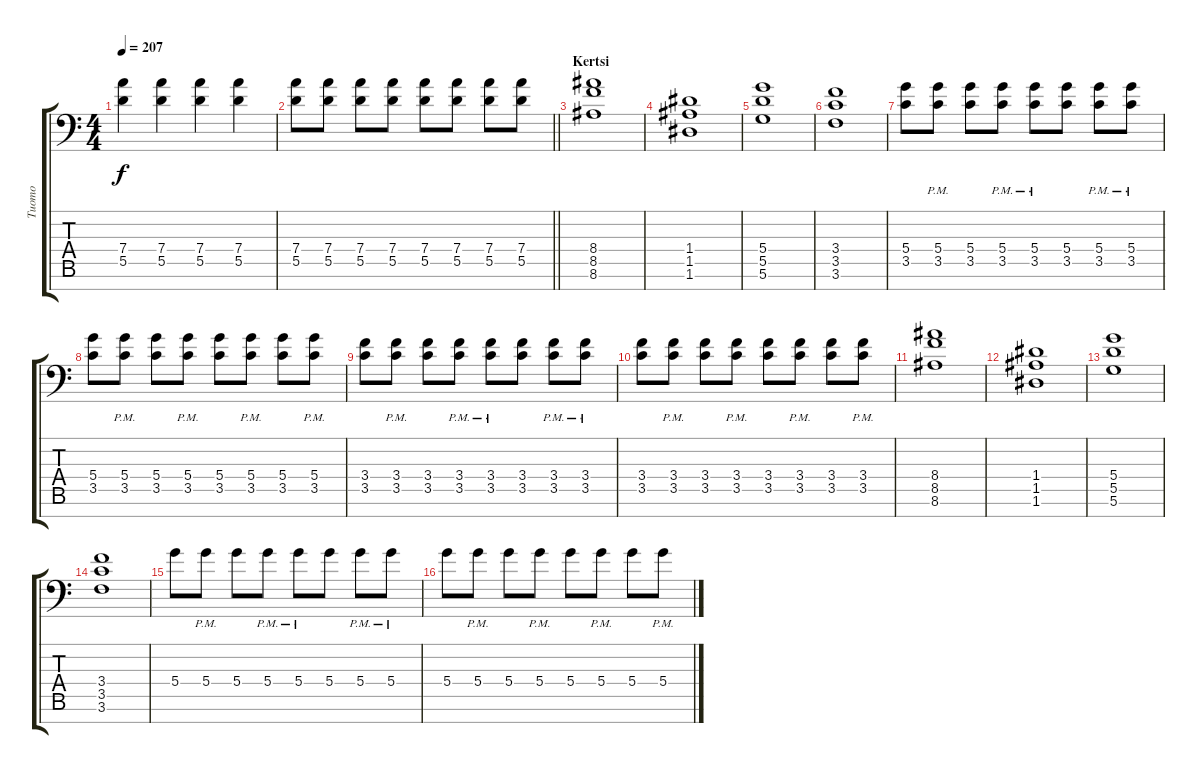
\track ("Tuomo" "Tuomo") {instrument distortionguitar}
\staff {score tabs}
\tuning (E4 B3 G3 D3 A2 D2 A1) {hide}
\ts (4 4)
\tempo 207
\clef f4
\ks c
(7.4 5.5).4{dy f} (7.4 5.5).4 (7.4 5.5).4 (7.4 5.5).4 |
\barLineRight lightlight
(7.4 5.5).8 (7.4 5.5).8 (7.4 5.5).8 (7.4 5.5).8 (7.4 5.5).8 (7.4 5.5).8 (7.4 5.5).8 (7.4 5.5).8 |
\section ("" "Kertsi")
(8.4 8.5 8.6).1 |
(1.4 1.5 1.6).1 |
(5.4 5.5 5.6).1 |
(3.4 3.5 3.6).1 |
(5.4 3.5).8 (5.4{pm} 3.5{pm}).8 (5.4 3.5).8 (5.4{pm} 3.5{pm}).8 (5.4{pm} 3.5{pm}).8 (5.4 3.5).8 (5.4{pm} 3.5{pm}).8 (5.4{pm} 3.5{pm}).8 |
(5.4 3.5).8 (5.4{pm} 3.5{pm}).8 (5.4 3.5).8 (5.4{pm} 3.5{pm}).8 (5.4 3.5).8 (5.4{pm} 3.5{pm}).8 (5.4 3.5).8 (5.4{pm} 3.5{pm}).8 |
(3.4 3.5).8 (3.4{pm} 3.5{pm}).8 (3.4 3.5).8 (3.4{pm} 3.5{pm}).8 (3.4{pm} 3.5{pm}).8 (3.4 3.5).8 (3.4{pm} 3.5{pm}).8 (3.4{pm} 3.5{pm}).8 |
(3.4 3.5).8 (3.4{pm} 3.5{pm}).8 (3.4 3.5).8 (3.4{pm} 3.5{pm}).8 (3.4 3.5).8 (3.4{pm} 3.5{pm}).8 (3.4 3.5).8 (3.4{pm} 3.5{pm}).8 |
(8.4 8.5 8.6).1 |
(1.4 1.5 1.6).1 |
(5.4 5.5 5.6).1 |
(3.4 3.5 3.6).1 |
5.4.8 5.4{pm}.8 5.4.8 5.4{pm}.8 5.4{pm}.8 5.4.8 5.4{pm}.8 5.4{pm}.8 |
5.4.8 5.4{pm}.8 5.4.8 5.4{pm}.8 5.4.8 5.4{pm}.8 5.4.8 5.4{pm}.8
